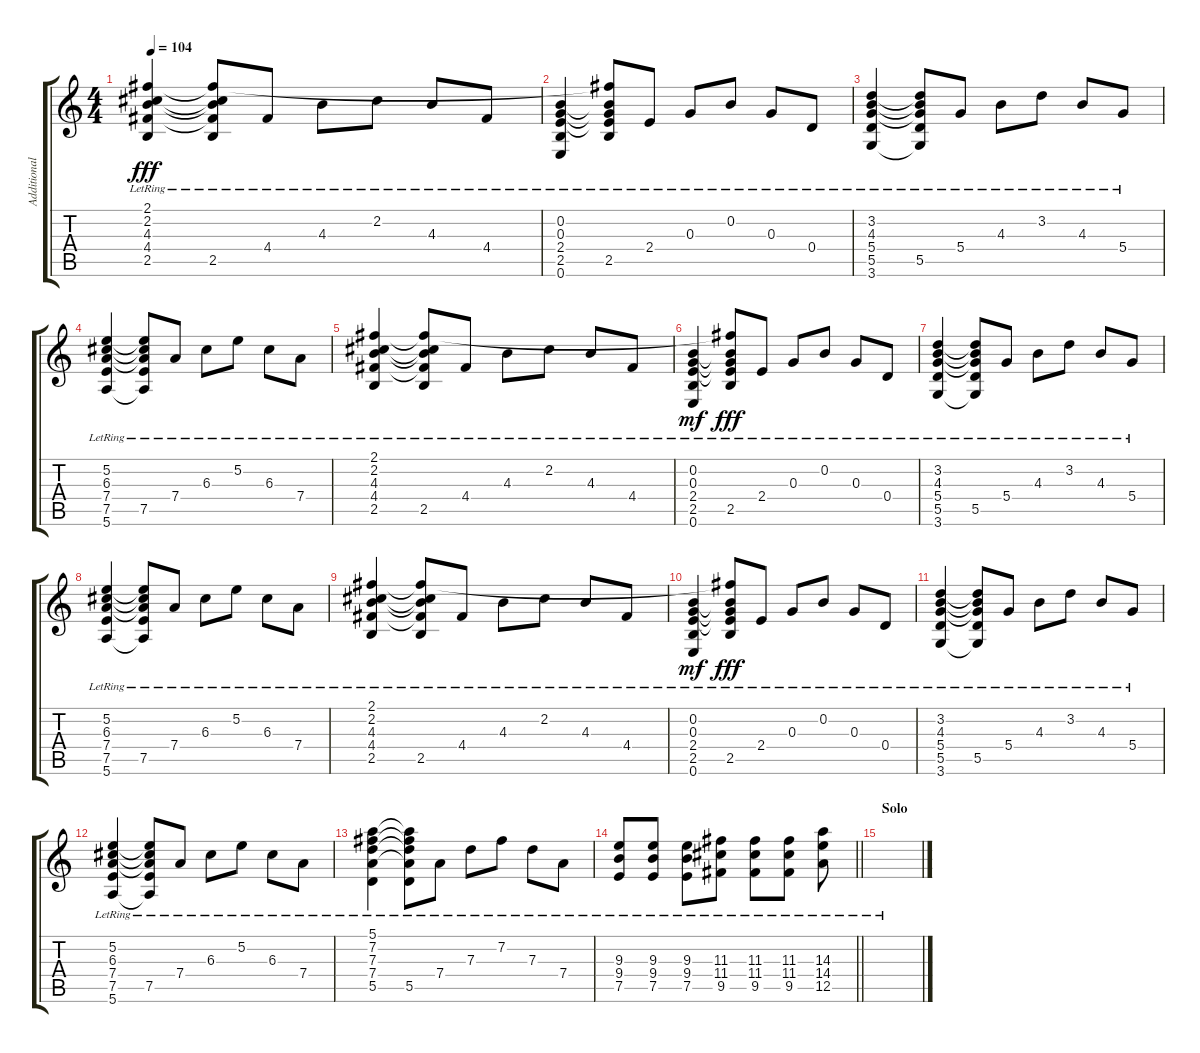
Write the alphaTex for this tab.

\track ("Additional Rythme" "Additional") {instrument acousticguitarsteel}
\staff {score tabs}
\tuning (E4 B3 G3 D3 A2 E2) {hide}
\ts (4 4)
\tempo 104
\clef g2
\ks c
(2.1{lr} 2.2{lr} 4.3{lr} 4.4{lr} 2.5{lr}).4{dy fff} (2.1{t} 2.2{t} 4.3{t} 4.4{t} 2.5{lr}).8 4.4{lr}.8 4.3{lr}.8 2.2{lr}.8 4.3{lr}.8 4.4{lr}.8 |
(0.2{lr} 0.3{lr} 2.4{lr} 2.5{lr} 0.6).4 (2.1{t} 0.2{t} 0.3{t} 2.4{t} 2.5{lr}).8 2.4{lr}.8 0.3{lr}.8 0.2{lr}.8 0.3{lr}.8 0.4{lr}.8 |
(3.2{lr} 4.3{lr} 5.4{lr} 5.5{lr} 3.6{lr}).4 (3.2{t} 4.3{t} 5.4{t} 5.5{lr} 3.6{t}).8 5.4{lr}.8 4.3{lr}.8 3.2{lr}.8 4.3{lr}.8 5.4{lr}.8 |
(5.2{lr} 6.3{lr} 7.4{lr} 7.5{lr} 5.6{lr}).4 (5.2{t} 6.3{t} 7.4{t} 7.5{lr} 5.6{t}).8 7.4{lr}.8 6.3{lr}.8 5.2{lr}.8 6.3{lr}.8 7.4{lr}.8 |
(2.1{lr} 2.2{lr} 4.3{lr} 4.4{lr} 2.5{lr}).4 (2.1{t} 2.2{t} 4.3{t} 4.4{t} 2.5{lr}).8 4.4{lr}.8 4.3{lr}.8 2.2{lr}.8 4.3{lr}.8 4.4{lr}.8 |
(0.2{lr} 0.3{lr} 2.4{lr} 2.5{lr} 0.6).4{dy mf} (2.1{t} 0.2{t} 0.3{t} 2.4{t} 2.5{lr}).8{dy fff} 2.4{lr}.8 0.3{lr}.8 0.2{lr}.8 0.3{lr}.8 0.4{lr}.8 |
(3.2{lr} 4.3{lr} 5.4{lr} 5.5{lr} 3.6{lr}).4 (3.2{t} 4.3{t} 5.4{t} 5.5{lr} 3.6{t}).8 5.4{lr}.8 4.3{lr}.8 3.2{lr}.8 4.3{lr}.8 5.4{lr}.8 |
(5.2{lr} 6.3{lr} 7.4{lr} 7.5{lr} 5.6{lr}).4 (5.2{t} 6.3{t} 7.4{t} 7.5{lr} 5.6{t}).8 7.4{lr}.8 6.3{lr}.8 5.2{lr}.8 6.3{lr}.8 7.4{lr}.8 |
(2.1{lr} 2.2{lr} 4.3{lr} 4.4{lr} 2.5{lr}).4 (2.1{t} 2.2{t} 4.3{t} 4.4{t} 2.5{lr}).8 4.4{lr}.8 4.3{lr}.8 2.2{lr}.8 4.3{lr}.8 4.4{lr}.8 |
(0.2{lr} 0.3{lr} 2.4{lr} 2.5{lr} 0.6).4{dy mf} (2.1{t} 0.2{t} 0.3{t} 2.4{t} 2.5{lr}).8{dy fff} 2.4{lr}.8 0.3{lr}.8 0.2{lr}.8 0.3{lr}.8 0.4{lr}.8 |
(3.2{lr} 4.3{lr} 5.4{lr} 5.5{lr} 3.6{lr}).4 (3.2{t} 4.3{t} 5.4{t} 5.5{lr} 3.6{t}).8 5.4{lr}.8 4.3{lr}.8 3.2{lr}.8 4.3{lr}.8 5.4{lr}.8 |
(5.2{lr} 6.3{lr} 7.4{lr} 7.5{lr} 5.6{lr}).4 (5.2{t} 6.3{t} 7.4{t} 7.5{lr} 5.6{t}).8 7.4{lr}.8 6.3{lr}.8 5.2{lr}.8 6.3{lr}.8 7.4{lr}.8 |
(5.1{lr} 7.2{lr} 7.3{lr} 7.4{lr} 5.5{lr}).4 (5.1{t} 7.2{t} 7.3{t} 7.4{t} 5.5{lr}).8 7.4{lr}.8 7.3{lr}.8 7.2{lr}.8 7.3{lr}.8 7.4{lr}.8 |
\barLineRight lightlight
(9.3{lr} 9.4{lr} 7.5{lr}).8 (9.3{lr} 9.4{lr} 7.5{lr}).8 (9.3{lr} 9.4{lr} 7.5{lr}).8 (11.3{lr} 11.4{lr} 9.5{lr}).8 (11.3{lr} 11.4{lr} 9.5{lr}).8 (11.3{lr} 11.4{lr} 9.5{lr}).8 (14.3{lr} 14.4{lr} 12.5{lr}).8 |
\section ("" "Solo")
